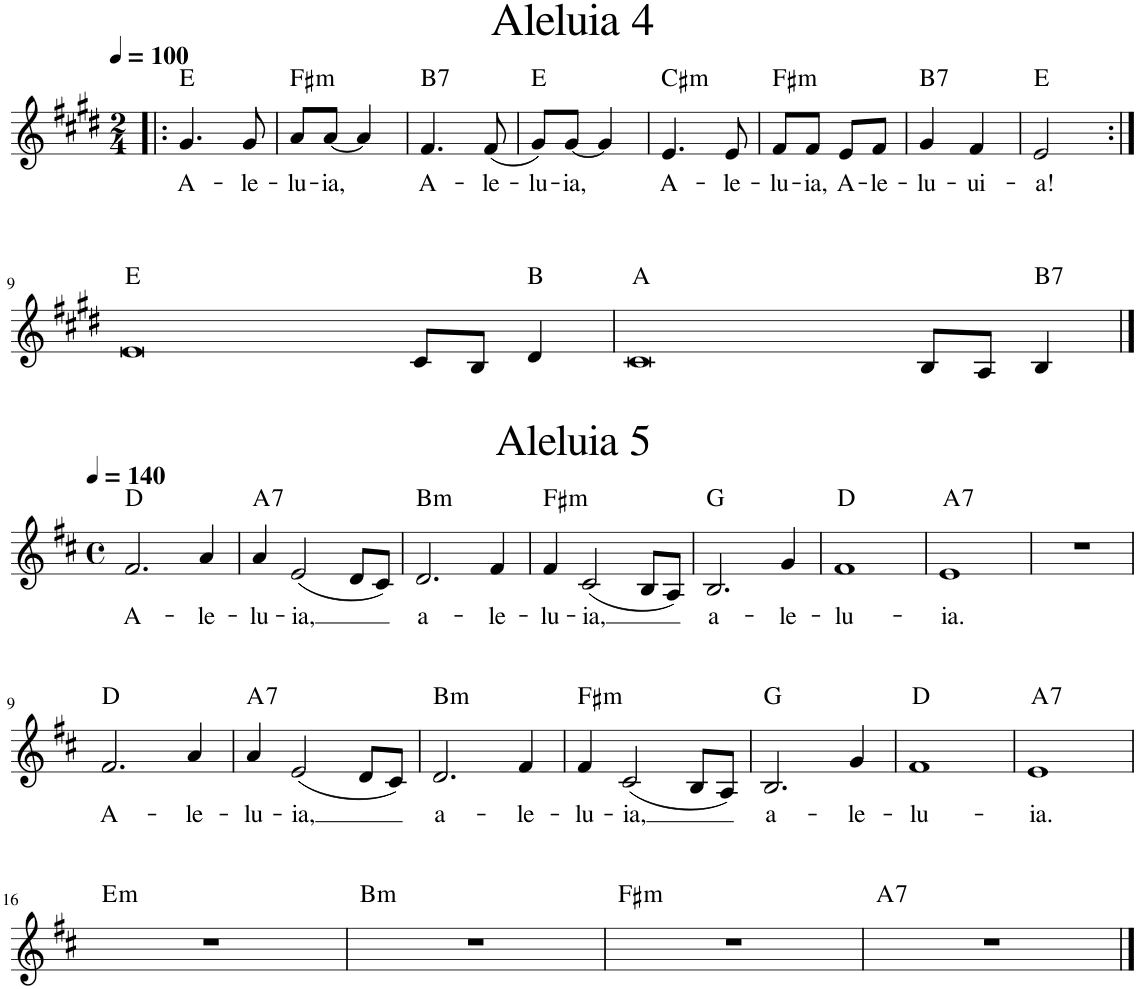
**kern	**text	**harte
*part1	*part1	*part1
*staff1	*staff1	*
*I"Voz	*	*
*I'Vo.	*	*
!!LO:PB:g=z
*clefG2	*	*
*k[f#c#g#d#]	*	*
*M2/4	*	*
*MM100	*	*
=1!|:	=1!|:	=1!|:
!LO:TX:a:t=Aleluia 4	!	!
!	!LO:LY:b	!
4.g#/	A-	E:maj
!	!LO:LY:b	!
8g#/	-le-	.
=2	=2	=2
!	!LO:LY:b	!LO:H:kt=m
8a/L	-lu-	F#:min
!	!LO:LY:b	!
[8a/J	-ia,	.
4a/]	.	.
=3	=3	=3
!	!LO:LY:b	!LO:H:kt=7
4.f#/	A-	B:7
!	!LO:LY:b	!
(8f#/	-le-	.
=4	=4	=4
!	!LO:LY:b	!
8g#/L)	-lu-	E:maj
!	!LO:LY:b	!
[8g#/J	-ia,	.
4g#/]	.	.
=5	=5	=5
!	!LO:LY:b	!LO:H:kt=m
4.e/	A-	C#:min
!	!LO:LY:b	!
8e/	-le-	.
=6	=6	=6
!	!LO:LY:b	!LO:H:kt=m
8f#/L	-lu-	F#:min
!	!LO:LY:b	!
8f#/J	-ia,	.
!	!LO:LY:b	!
8e/L	A-	.
!	!LO:LY:b	!
8f#/J	-le-	.
=7	=7	=7
!	!LO:LY:b	!LO:H:kt=7
4g#/	-lu-	B:7
!	!LO:LY:b	!
4f#/	-ui-	.
=8	=8	=8
!	!LO:LY:b	!
2e/	-a!	E:maj
!!LO:LB:g=z
=9:|!	=9:|!	=9:|!
[2e	.	E:maj
1.ryy	.	.
8c#/L	.	.
8B/J	.	.
4d#/	.	B:maj
=10	=10	=10
[2c#	.	A:maj
2e_	.	.
1ryy	.	.
8B/L	.	.
8A/J	.	.
!	!	!LO:H:kt=7
4B/	.	B:7
!!LO:LB:g=z
==1	==1	==1
*k[f#c#]	*	*
*M4/4	*	*
*met(c)	*	*
*MM140	*	*
!LO:TX:a:t=Aleluia 5	!	!
!	!LO:LY:b	!
2.f#/	A-	D:maj
1c#_	.	.
1e]	.	.
!	!LO:LY:b	!
4a/	-le-	.
=2	=2	=2
!	!LO:LY:b	!LO:H:kt=7
4a/	-lu-	A:7
2c#]	.	.
!	!LO:LY:b	!
(2e/	-ia,	.
8d/L	.	.
8c#/J)	.	.
=3	=3	=3
!	!LO:LY:b	!LO:H:kt=m
2.d/	a-	B:min
!	!LO:LY:b	!
4f#/	-le-	.
=4	=4	=4
!	!LO:LY:b	!LO:H:kt=m
4f#/	-lu-	F#:min
!	!LO:LY:b	!
(2c#/	-ia,	.
8B/L	.	.
8A/J)	.	.
=5	=5	=5
!	!LO:LY:b	!
2.B/	a-	G:maj
!	!LO:LY:b	!
4g/	-le-	.
=6	=6	=6
!	!LO:LY:b	!
1f#	-lu-	D:maj
=7	=7	=7
!	!LO:LY:b	!LO:H:kt=7
1e	-ia.	A:7
=8	=8	=8
1r	.	.
!!LO:LB:g=z
=9	=9	=9
!	!LO:LY:b	!
2.f#/	A-	D:maj
!	!LO:LY:b	!
4a/	-le-	.
=10	=10	=10
!	!LO:LY:b	!LO:H:kt=7
4a/	-lu-	A:7
!	!LO:LY:b	!
(2e/	-ia,	.
8d/L	.	.
8c#/J)	.	.
=11	=11	=11
!	!LO:LY:b	!LO:H:kt=m
2.d/	a-	B:min
!	!LO:LY:b	!
4f#/	-le-	.
=12	=12	=12
!	!LO:LY:b	!LO:H:kt=m
4f#/	-lu-	F#:min
!	!LO:LY:b	!
(2c#/	-ia,	.
8B/L	.	.
8A/J)	.	.
=13	=13	=13
!	!LO:LY:b	!
2.B/	a-	G:maj
!	!LO:LY:b	!
4g/	-le-	.
=14	=14	=14
!	!LO:LY:b	!
1f#	-lu-	D:maj
=15	=15	=15
!	!LO:LY:b	!LO:H:kt=7
1e	-ia.	A:7
!!LO:LB:g=z
=16	=16	=16
!	!	!LO:H:kt=m
1r	.	E:min
=17	=17	=17
!	!	!LO:H:kt=m
1r	.	B:min
=18	=18	=18
!	!	!LO:H:kt=m
1r	.	F#:min
=19	=19	=19
!	!	!LO:H:kt=7
1r	.	A:7
==	==	==
*-	*-	*-
